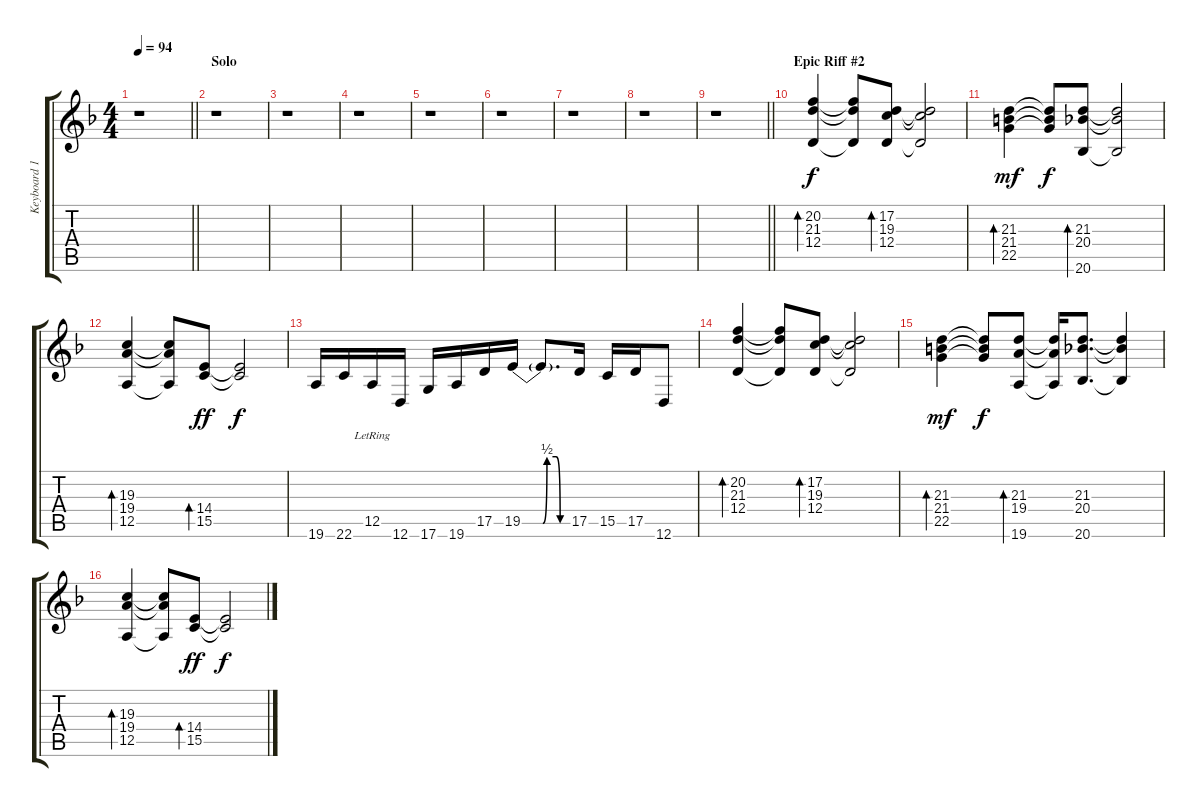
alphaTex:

\track ("Keyboard 1" "Keyboard 1") {instrument synthstrings1}
\staff {score tabs}
\tuning (E4 A3 F3 D3 A2 D2) {hide}
\ts (4 4)
\tempo 94
\clef g2
\barLineRight lightlight
\ks dminor
r.1{dy f} |
\section ("" "Solo")
r.1 |
r.1 |
r.1 |
r.1 |
r.1 |
r.1 |
r.1 |
\barLineRight lightlight
r.1 |
\section ("" "Epic Riff #2")
(20.2 21.3 12.4).4{bd 30 volume 10 instrument drawbarorgan} (20.2{t} 21.3{t} 12.4{t}).8 (17.2 19.3 12.4).8{bd 30} (17.2{t} 19.3{t} 12.4{t}).2 |
(21.3 21.4 22.5).4{bd 30 dy mf} (21.3{t} 21.4{t} 22.5{t}).8{dy f} (21.3 20.4 20.6).8{bd 30} (21.3{t} 20.4{t} 20.6{t}).2 |
(19.3 19.4 12.5).4{bd 30} (19.3{t} 19.4{t} 12.5{t}).8 (14.4 15.5).8{bd 30 dy ff} (14.4{t} 15.5{t}).2{dy f} |
19.6.16 22.6.16 12.5{lr}.16 12.6.16 17.6.16 19.6.16 17.5.16 19.5{be (custom 0 0 25 0 30 2 41 2 46 0 60 0)}.16 19.5{t}.8{d} 17.5.16 15.5.16 17.5.16 12.6.8 |
(20.2 21.3 12.4).4{bd 30} (20.2{t} 21.3{t} 12.4{t}).8 (17.2 19.3 12.4).8{bd 30} (17.2{t} 19.3{t} 12.4{t}).2 |
(21.3 21.4 22.5).4{bd 30 dy mf} (21.3{t} 21.4{t} 22.5{t}).8{dy f} (21.3 19.4 19.6).8{bd 30} (21.3{t} 19.4{t} 19.6{t}).16 (21.3 20.4 20.6).8{d} (21.3{t} 20.4{t} 20.6{t}).4 |
(19.3 19.4 12.5).4{bd 30} (19.3{t} 19.4{t} 12.5{t}).8 (14.4 15.5).8{bd 30 dy ff} (14.4{t} 15.5{t}).2{dy f}
